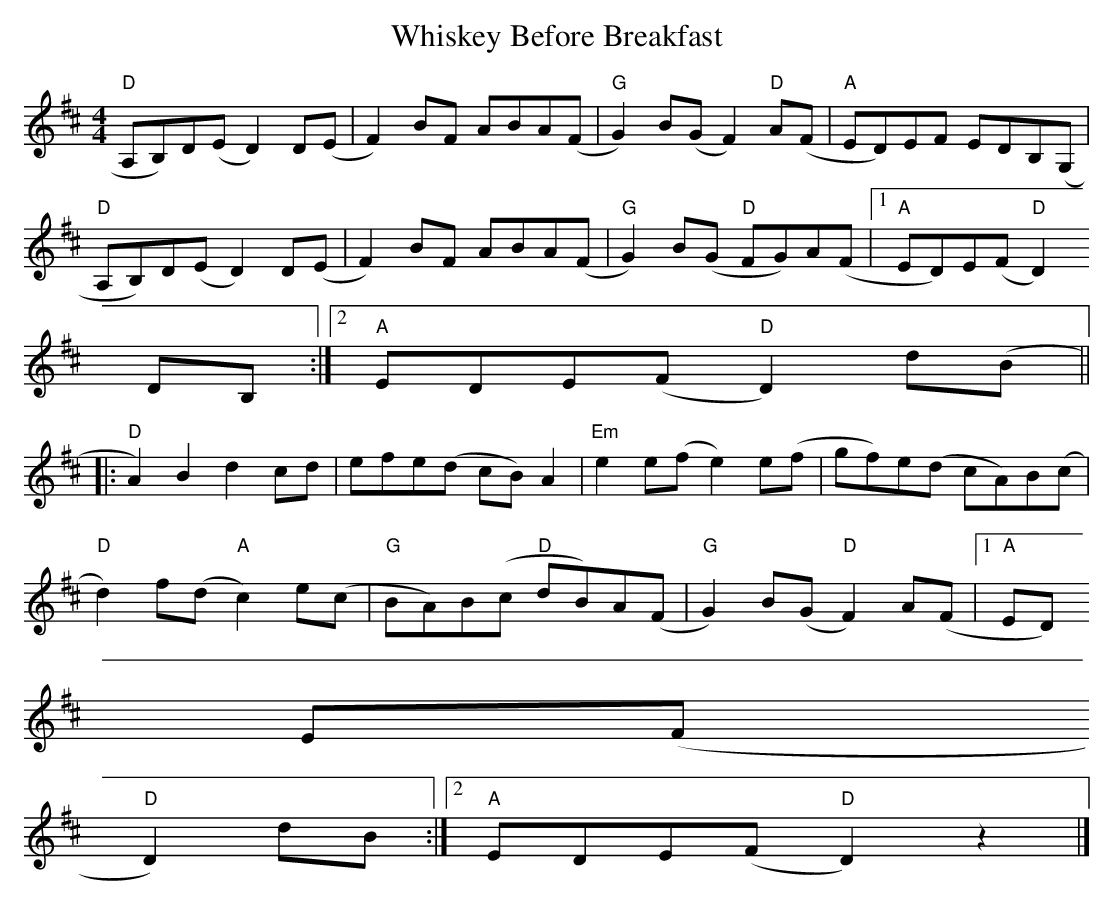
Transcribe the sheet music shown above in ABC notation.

X:1
T: Whiskey Before Breakfast
M:4/4
L:1/8
K:D
"D"A,B,)D(E D2) D(E|F2) BF ABA(F|"G"G2) B(G F2) "D"A(F|"A"ED)EF EDB,(G,|
"D"A,B,)D(E D2) D(E|F2) BF ABA(F|"G"G2) B(G "D"FG)A(F|1 "A"ED)E(F "D"D2)
DB,:|2 "A"EDE(F "D"D2) d(B||
|:"D"A2) B2 d2 cd|efe(d cB) A2|"Em"e2 e(f e2) e(f|gf)e(d cA)B(c|
"D"d2) f(d "A"c2) e(c|"G"BA)B(c "D"dB)A(F|"G"G2) B(G "D"F2) A(F|1 "A"ED)
E(F
"D"D2) dB:|2 "A"EDE(F "D"D2) z2|]
